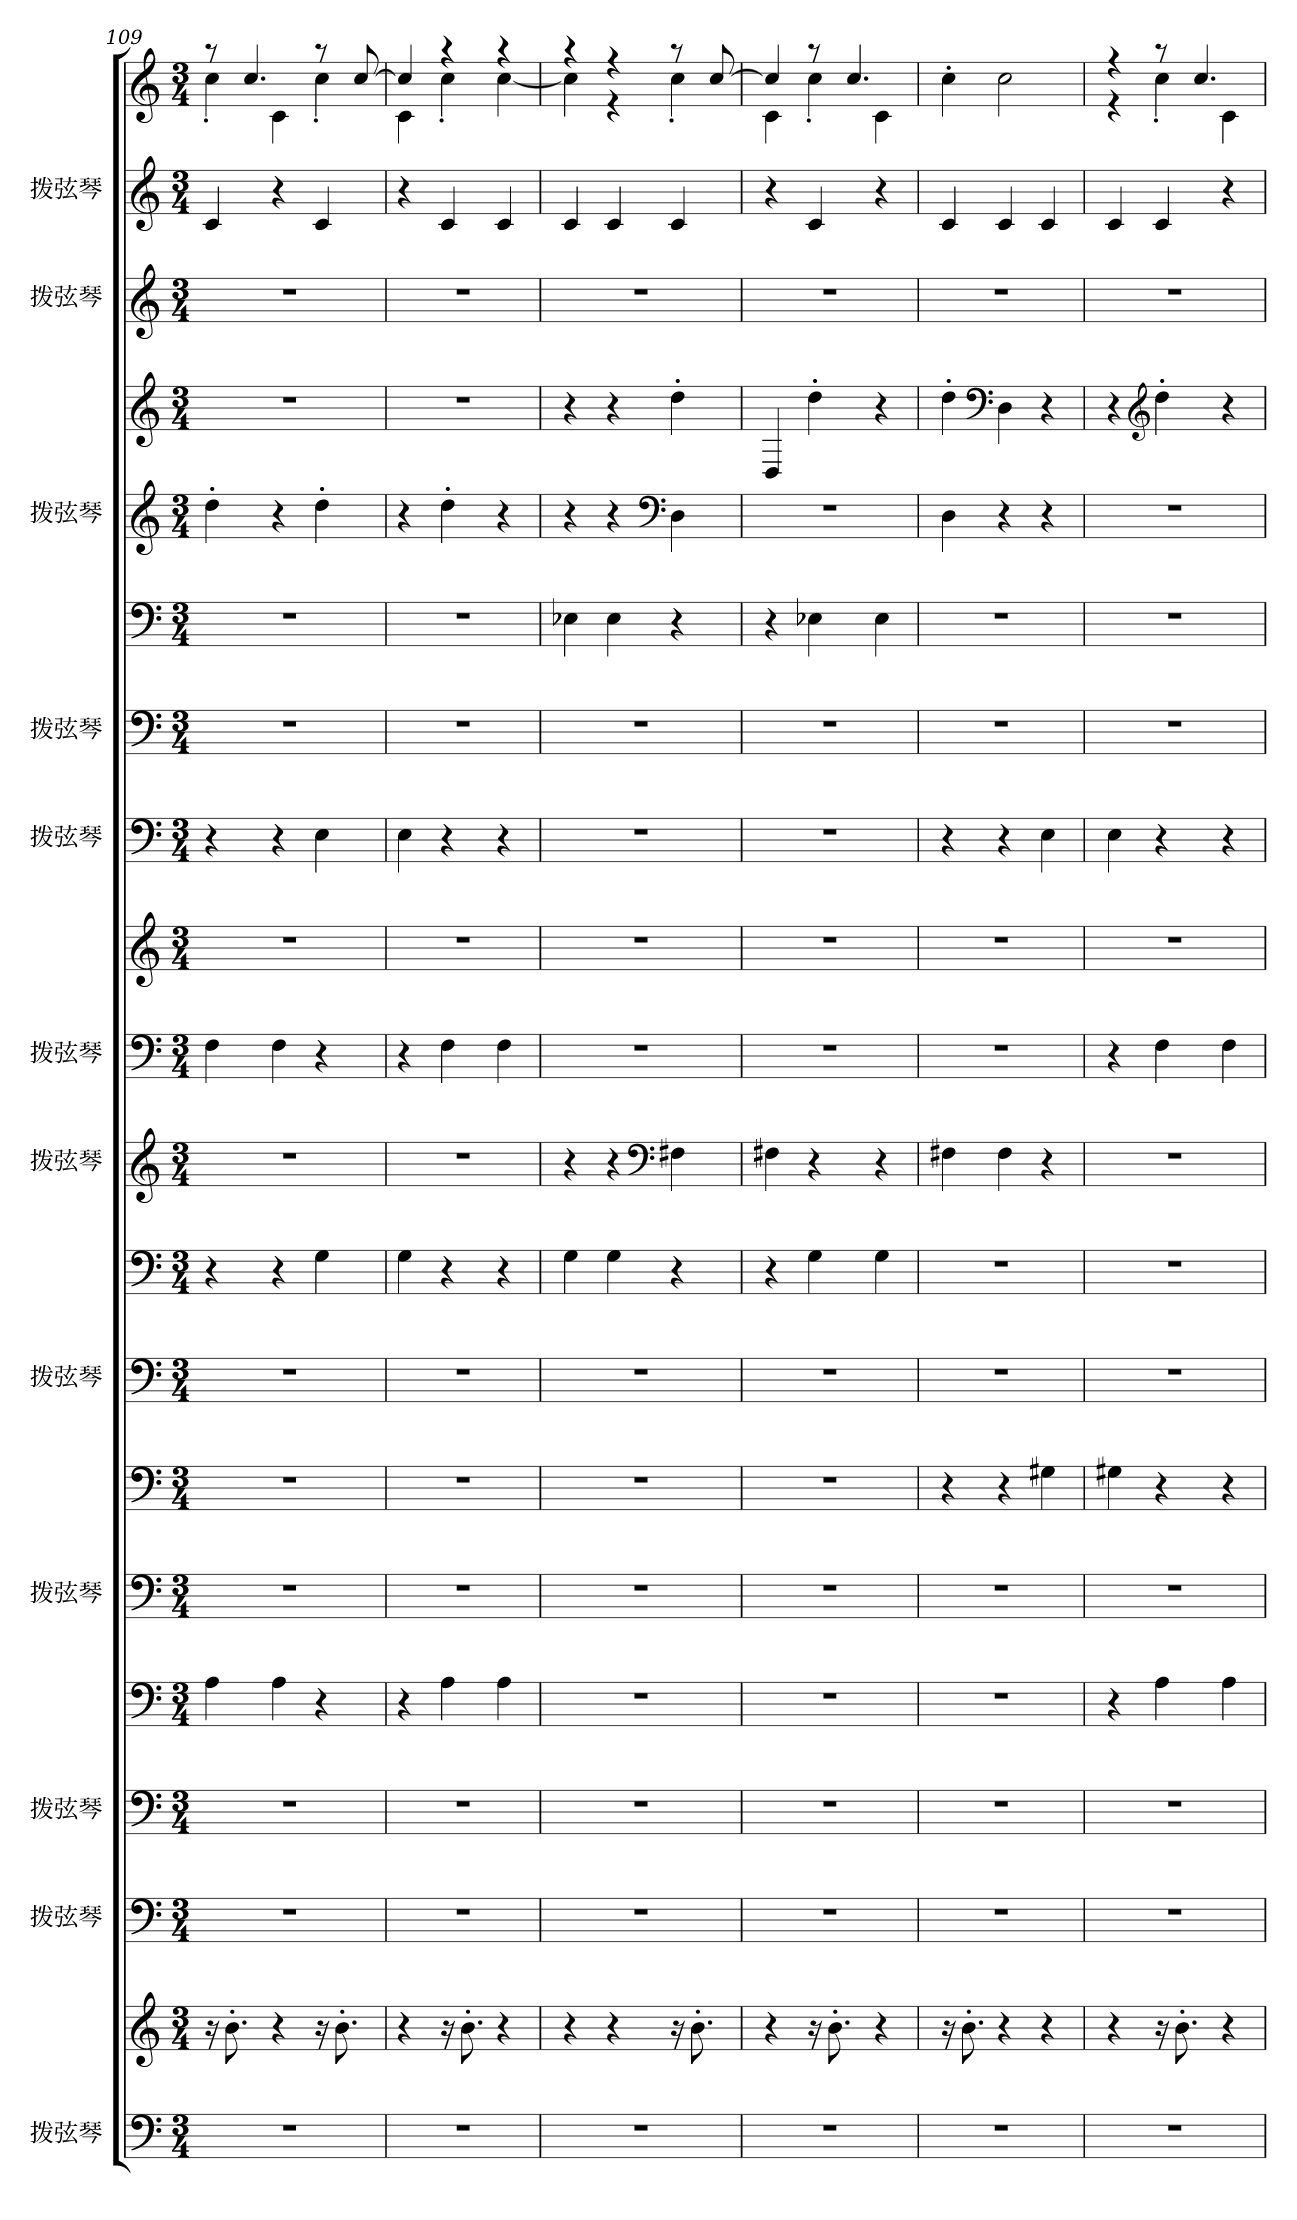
**kern	**kern	**kern	**kern	**kern	**kern	**kern	**kern	**kern	**kern	**kern	**kern	**kern	**kern	**kern	**kern	**kern	**kern	**kern	**kern
*part12	*part12	*part11	*part10	*part10	*part9	*part9	*part8	*part8	*part7	*part6	*part6	*part5	*part4	*part4	*part3	*part3	*part2	*part1	*part1
*staff20	*staff19	*staff18	*staff17	*staff16	*staff15	*staff14	*staff13	*staff12	*staff11	*staff10	*staff9	*staff8	*staff7	*staff6	*staff5	*staff4	*staff3	*staff2	*staff1
*I"拨弦琴	*	*I"拨弦琴	*I"拨弦琴	*	*I"拨弦琴	*	*I"拨弦琴	*	*I"拨弦琴	*I"拨弦琴	*	*I"拨弦琴	*I"拨弦琴	*	*I"拨弦琴	*	*I"拨弦琴	*I"拨弦琴	*
!!LO:PB:g=z
*clefF4	*clefG2	*clefF4	*clefF4	*clefF4	*clefF4	*clefF4	*clefF4	*clefF4	*clefG2	*clefF4	*clefG2	*clefF4	*clefF4	*clefF4	*clefG2	*clefG2	*clefG2	*clefG2	*clefG2
*k[]	*k[]	*k[]	*k[]	*k[]	*k[]	*k[]	*k[]	*k[]	*k[]	*k[]	*k[]	*k[]	*k[]	*k[]	*k[]	*k[]	*k[]	*k[]	*k[]
*M3/4	*M3/4	*M3/4	*M3/4	*M3/4	*M3/4	*M3/4	*M3/4	*M3/4	*M3/4	*M3/4	*M3/4	*M3/4	*M3/4	*M3/4	*M3/4	*M3/4	*M3/4	*M3/4	*M3/4
=109	=109	=109	=109	=109	=109	=109	=109	=109	=109	=109	=109	=109	=109	=109	=109	=109	=109	=109	=109
*	*	*	*	*	*	*	*	*	*	*	*	*	*	*	*	*	*	*	*^
2.r	16r	2.r	2.r	4A\	2.r	2.r	2.r	4r	2.r	4F\	2.r	4r	2.r	2.r	4dd'\	2.r	2.r	4c/	8r	4cc'\
.	8.b'\	.	.	.	.	.	.	.	.	.	.	.	.	.	.	.	.	.	.	.
.	.	.	.	.	.	.	.	.	.	.	.	.	.	.	.	.	.	.	4.cc/	.
.	4r	.	.	4A\	.	.	.	4r	.	4F\	.	4r	.	.	4r	.	.	4r	.	4c\
.	16r	.	.	4r	.	.	.	4G\	.	4r	.	4E\	.	.	4dd'\	.	.	4c/	8r	4cc'\
.	8.b'\	.	.	.	.	.	.	.	.	.	.	.	.	.	.	.	.	.	.	.
.	.	.	.	.	.	.	.	.	.	.	.	.	.	.	.	.	.	.	[8cc/	.
=110	=110	=110	=110	=110	=110	=110	=110	=110	=110	=110	=110	=110	=110	=110	=110	=110	=110	=110	=110	=110
2.r	4r	2.r	2.r	4r	2.r	2.r	2.r	4G\	2.r	4r	2.r	4E\	2.r	2.r	4r	2.r	2.r	4r	4cc/]	4c\
.	16r	.	.	4A\	.	.	.	4r	.	4F\	.	4r	.	.	4dd'\	.	.	4c/	4r	4cc'\
.	8.b'\	.	.	.	.	.	.	.	.	.	.	.	.	.	.	.	.	.	.	.
.	4r	.	.	4A\	.	.	.	4r	.	4F\	.	4r	.	.	4r	.	.	4c/	4r	[4cc\
=111	=111	=111	=111	=111	=111	=111	=111	=111	=111	=111	=111	=111	=111	=111	=111	=111	=111	=111	=111	=111
2.r	4r	2.r	2.r	2.r	2.r	2.r	2.r	4G\	4r	2.r	2.r	2.r	2.r	4E-X\	4r	4r	2.r	4c/	4r	4cc\]
.	4r	.	.	.	.	.	.	4G\	4r	.	.	.	.	4E-\	4r	4r	.	4c/	4r	4r
*	*	*	*	*	*	*	*	*	*clefF4	*	*	*	*	*	*clefF4	*	*	*	*	*
.	16r	.	.	.	.	.	.	4r	4F#X\	.	.	.	.	4r	4D\	4dd'\	.	4c/	8r	4cc'\
.	8.b'\	.	.	.	.	.	.	.	.	.	.	.	.	.	.	.	.	.	.	.
.	.	.	.	.	.	.	.	.	.	.	.	.	.	.	.	.	.	.	[8cc/	.
=112	=112	=112	=112	=112	=112	=112	=112	=112	=112	=112	=112	=112	=112	=112	=112	=112	=112	=112	=112	=112
2.r	4r	2.r	2.r	2.r	2.r	2.r	2.r	4r	4F#X\	2.r	2.r	2.r	2.r	4r	2.r	4D/	2.r	4r	4cc/]	4c\
.	16r	.	.	.	.	.	.	4G\	4r	.	.	.	.	4E-X\	.	4dd'\	.	4c/	8r	4cc'\
.	8.b'\	.	.	.	.	.	.	.	.	.	.	.	.	.	.	.	.	.	.	.
.	.	.	.	.	.	.	.	.	.	.	.	.	.	.	.	.	.	.	4.cc/	.
.	4r	.	.	.	.	.	.	4G\	4r	.	.	.	.	4E-\	.	4r	.	4r	.	4c\
*	*	*	*	*	*	*	*	*	*	*	*	*	*	*	*	*	*	*	*v	*v
=113	=113	=113	=113	=113	=113	=113	=113	=113	=113	=113	=113	=113	=113	=113	=113	=113	=113	=113	=113
2.r	16r	2.r	2.r	2.r	2.r	4r	2.r	2.r	4F#X\	2.r	2.r	4r	2.r	2.r	4D\	4dd'\	2.r	4c/	4cc'\
.	8.b'\	.	.	.	.	.	.	.	.	.	.	.	.	.	.	.	.	.	.
*	*	*	*	*	*	*	*	*	*	*	*	*	*	*	*	*clefF4	*	*	*
.	4r	.	.	.	.	4r	.	.	4F#\	.	.	4r	.	.	4r	4D\	.	4c/	2cc\
.	4r	.	.	.	.	4G#X\	.	.	4r	.	.	4E\	.	.	4r	4r	.	4c/	.
=114	=114	=114	=114	=114	=114	=114	=114	=114	=114	=114	=114	=114	=114	=114	=114	=114	=114	=114	=114
*	*	*	*	*	*	*	*	*	*	*	*	*	*	*	*	*	*	*	*^
2.r	4r	2.r	2.r	4r	2.r	4G#X\	2.r	2.r	2.r	4r	2.r	4E\	2.r	2.r	2.r	4r	2.r	4c/	4r	4r
*	*	*	*	*	*	*	*	*	*	*	*	*	*	*	*	*clefG2	*	*	*	*
.	16r	.	.	4A\	.	4r	.	.	.	4F\	.	4r	.	.	.	4dd'\	.	4c/	8r	4cc'\
.	8.b'\	.	.	.	.	.	.	.	.	.	.	.	.	.	.	.	.	.	.	.
.	.	.	.	.	.	.	.	.	.	.	.	.	.	.	.	.	.	.	4.cc/	.
.	4r	.	.	4A\	.	4r	.	.	.	4F\	.	4r	.	.	.	4r	.	4r	.	4c\
*	*	*	*	*	*	*	*	*	*	*	*	*	*	*	*	*	*	*	*v	*v
=	=	=	=	=	=	=	=	=	=	=	=	=	=	=	=	=	=	=	=
*-	*-	*-	*-	*-	*-	*-	*-	*-	*-	*-	*-	*-	*-	*-	*-	*-	*-	*-	*-
